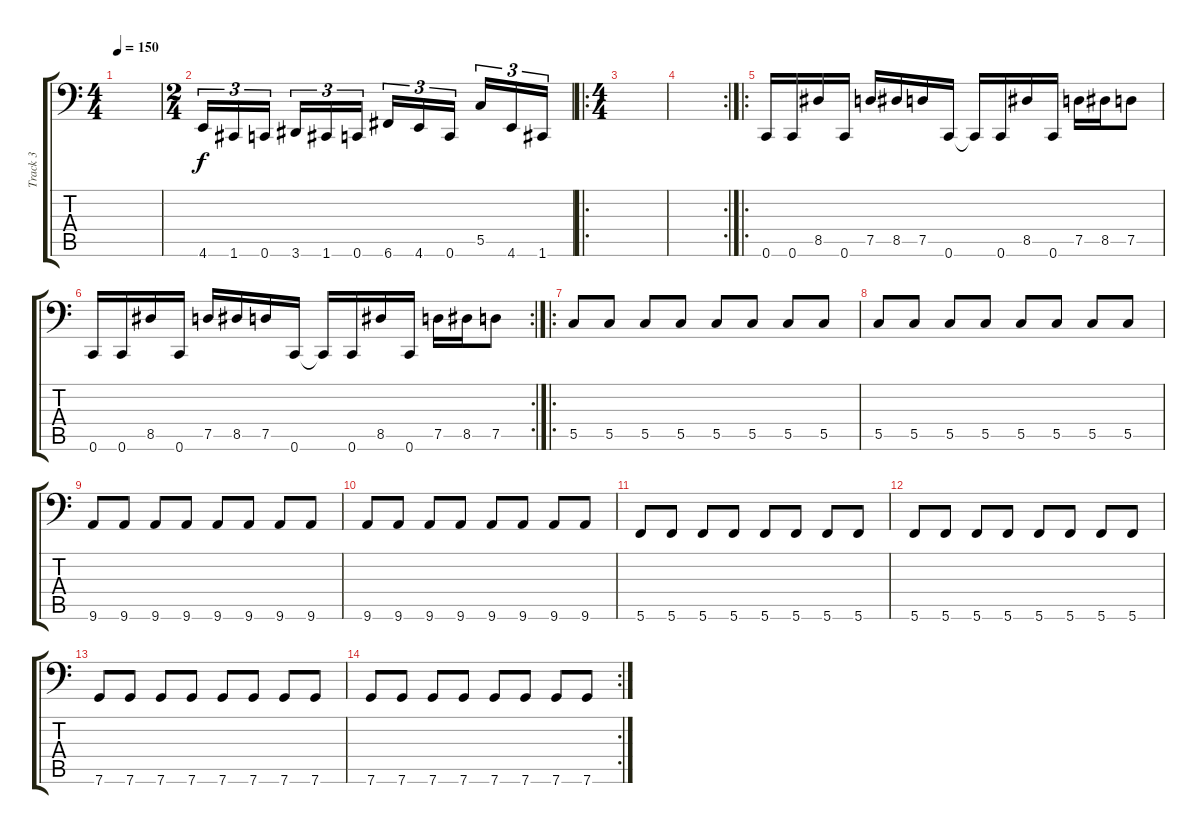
\track ("Track 3" "Track 3") {instrument electricbasspick}
\staff {score tabs}
\tuning (D3 A2 F2 C2 G1 C1) {hide}
\ts (4 4)
\tempo 150
\clef f4
\ks c
|
\ts (2 4)
4.6.16{tu (3 2) instrument distortionguitar} 1.6.16{tu (3 2)} 0.6.16{tu (3 2)} 3.6.16{tu (3 2)} 1.6.16{tu (3 2)} 0.6.16{tu (3 2)} 6.6.16{tu (3 2)} 4.6.16{tu (3 2)} 0.6.16{tu (3 2)} 5.5.16{tu (3 2)} 4.6.16{tu (3 2)} 1.6.16{tu (3 2)} |
\ro
\ts (4 4)
|
\rc 2
|
\ro
0.6.16 0.6.16 8.5.16 0.6.16 7.5.16 8.5.16 7.5.16 0.6.16 0.6{t}.16 0.6.16 8.5.16 0.6.16 7.5.16 8.5.16 7.5.8 |
\rc 2
0.6.16 0.6.16 8.5.16 0.6.16 7.5.16 8.5.16 7.5.16 0.6.16 0.6{t}.16 0.6.16 8.5.16 0.6.16 7.5.16 8.5.16 7.5.8 |
\ro
5.5.8 5.5.8 5.5.8 5.5.8 5.5.8 5.5.8 5.5.8 5.5.8 |
5.5.8 5.5.8 5.5.8 5.5.8 5.5.8 5.5.8 5.5.8 5.5.8 |
9.6.8 9.6.8 9.6.8 9.6.8 9.6.8 9.6.8 9.6.8 9.6.8 |
9.6.8 9.6.8 9.6.8 9.6.8 9.6.8 9.6.8 9.6.8 9.6.8 |
5.6.8 5.6.8 5.6.8 5.6.8 5.6.8 5.6.8 5.6.8 5.6.8 |
5.6.8 5.6.8 5.6.8 5.6.8 5.6.8 5.6.8 5.6.8 5.6.8 |
7.6.8 7.6.8 7.6.8 7.6.8 7.6.8 7.6.8 7.6.8 7.6.8 |
\rc 2
7.6.8 7.6.8 7.6.8 7.6.8 7.6.8 7.6.8 7.6.8 7.6.8
